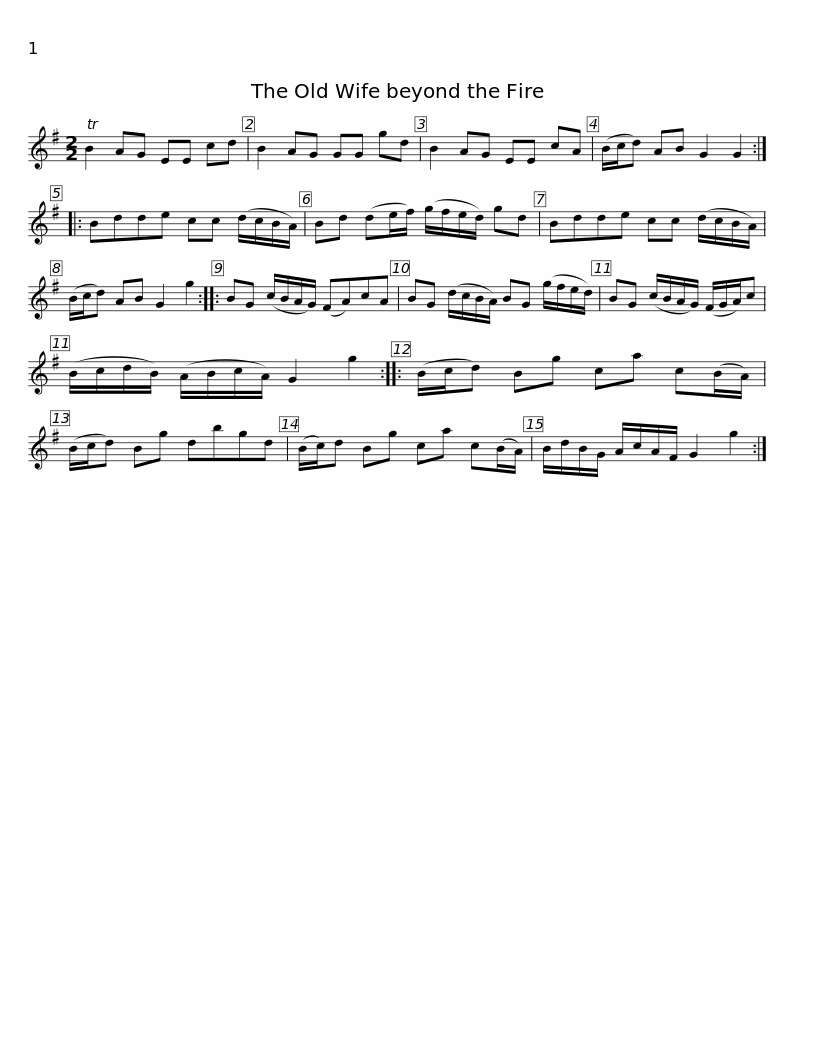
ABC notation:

X:1
L:1/8
M:2/2
I:linebreak $
K:G
V:1 treble
V:1
 TB2 AG EE cd | B2 AG GG gd | B2 AG EE cA | (B/c/d) AB G2 G2 :: Bdde cc (d/c/B/A/) |$ %5
 Bd (de/f/) (g/f/e/d/) gd | Bdde cc (d/c/B/A/) | (B/c/d) AB G2 g2 :: BG (c/B/A/G/) (FA)cA |$ BG (d/c/B/A/) BG (g/f/e/d/) | %10
 BG (c/B/A/G/) (F/G/A/)c | (B/c/d/B/) (A/B/c/A/) G2 g2 :: (B/c/d) Bg ca c(B/A/) |$ (B/c/d) Bg dbgd | (B/c/)d Bg ca c(B/A/) | %15
 B/d/B/G/ A/c/A/F/ G2 g2 :| %16
